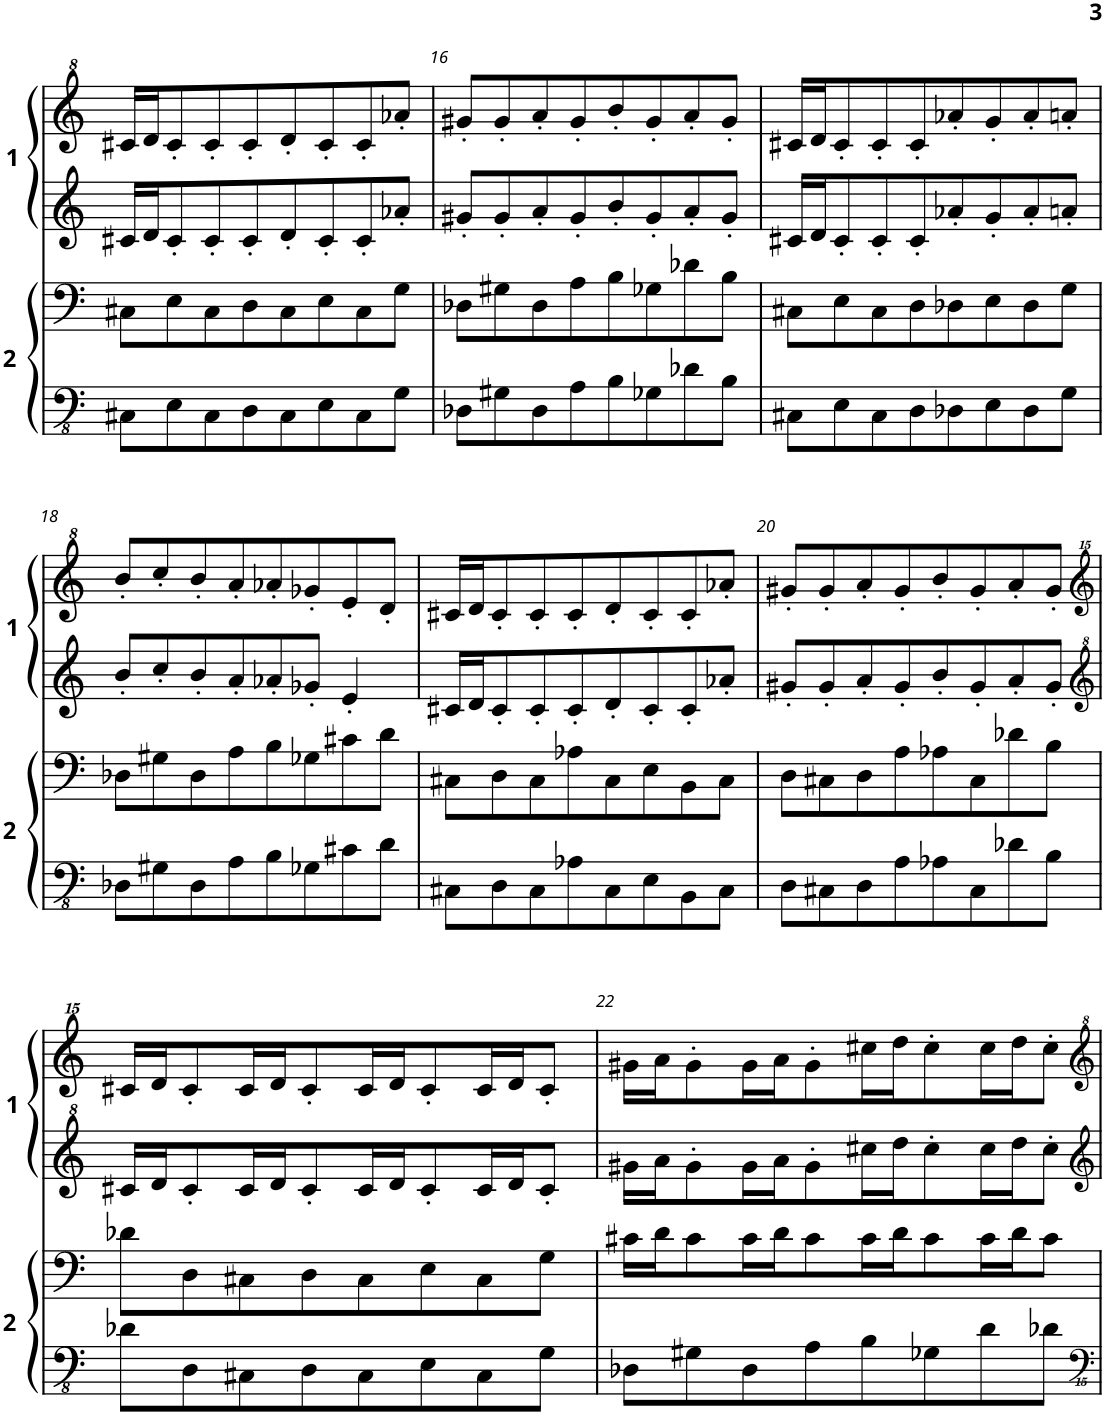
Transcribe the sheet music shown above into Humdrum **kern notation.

**kern	**kern	**kern	**kern
*part2	*part2	*part1	*part1
*staff4	*staff3	*staff2	*staff1
*I"Player 2	*	*I"Player 1	*
!!LO:PB:g=z
*clefFv4	*clefF4	*clefG2	*clefG^2
*k[]	*k[]	*k[]	*k[]
*M8/8	*M8/8	*M8/8	*M8/8
=15	=15	=15	=15
8CC#X\L	8C#X\L	16c#X/LL	16cc#X/LL
.	.	16d/J	16dd/J
8EE\	8E\	8c#'/	8cc#'/
8CC#\	8C#\	8c#'/	8cc#'/
8DD\	8D\	8c#'/	8cc#'/
8CC#\	8C#\	8d'/	8dd'/
8EE\	8E\	8c#'/	8cc#'/
8CC#\	8C#\	8c#'/	8cc#'/
8GG\J	8G\J	8a-X'/J	8aa-X'/J
=16	=16	=16	=16
8DD-X\L	8D-X\L	8g#X'/L	8gg#X'/L
8GG#X\	8G#X\	8g#'/	8gg#'/
8DD-\	8D-\	8a'/	8aa'/
8AA\	8A\	8g#'/	8gg#'/
8BB\	8B\	8b'/	8bb'/
8GG-X\	8G-X\	8g#'/	8gg#'/
8D-X\	8d-X\	8a'/	8aa'/
8BB\J	8B\J	8g#'/J	8gg#'/J
=17	=17	=17	=17
8CC#X\L	8C#X\L	16c#X/LL	16cc#X/LL
.	.	16d/J	16dd/J
8EE\	8E\	8c#'/	8cc#'/
8CC#\	8C#\	8c#'/	8cc#'/
8DD\	8D\	8c#'/	8cc#'/
8DD-X\	8D-X\	8a-X'/	8aa-X'/
8EE\	8E\	8g'/	8gg'/
8DD-\	8D-\	8a-'/	8aa-'/
8GG\J	8G\J	8an'/J	8aan'/J
!!LO:LB:g=z
=18	=18	=18	=18
8DD-X\L	8D-X\L	8b'/L	8bb'/L
8GG#X\	8G#X\	8cc'/	8ccc'/
8DD-\	8D-\	8b'/	8bb'/
8AA\	8A\	8a'/	8aa'/
8BB\	8B\	8a-X'/	8aa-X'/
8GG-X\	8G-X\	8g-X'/J	8gg-X'/
8C#X\	8c#X\	4e'/	8ee'/
8D\J	8d\J	.	8dd'/J
=19	=19	=19	=19
8CC#X\L	8C#X\L	16c#X/LL	16cc#X/LL
.	.	16d/J	16dd/J
8DD\	8D\	8c#'/	8cc#'/
8CC#\	8C#\	8c#'/	8cc#'/
8AA-X\	8A-X\	8c#'/	8cc#'/
8CC#\	8C#\	8d'/	8dd'/
8EE\	8E\	8c#'/	8cc#'/
8BBB\	8BB\	8c#'/	8cc#'/
8CC#\J	8C#\J	8a-X'/J	8aa-X'/J
=20	=20	=20	=20
8DD\L	8D\L	8g#X'/L	8gg#X'/L
8CC#X\	8C#X\	8g#'/	8gg#'/
8DD\	8D\	8a'/	8aa'/
8AA\	8A\	8g#'/	8gg#'/
8AA-X\	8A-X\	8b'/	8bb'/
8CC#\	8C#\	8g#'/	8gg#'/
8D-X\	8d-X\	8a'/	8aa'/
8BB\J	8B\J	8g#'/J	8gg#'/J
!!LO:LB:g=z
=21	=21	=21	=21
*	*	*clefG^2	*clefG^^2
8D-X\L	8d-X\L	16cc#X/LL	16ccc#X/LL
.	.	16dd/J	16ddd/J
8DD\	8D\	8cc#'/	8ccc#'/
8CC#X\	8C#X\	16cc#/L	16ccc#/L
.	.	16dd/J	16ddd/J
8DD\	8D\	8cc#'/	8ccc#'/
8CC#\	8C#\	16cc#/L	16ccc#/L
.	.	16dd/J	16ddd/J
8EE\	8E\	8cc#'/	8ccc#'/
8CC#\	8C#\	16cc#/L	16ccc#/L
.	.	16dd/J	16ddd/J
8GG\J	8G\J	8cc#'/J	8ccc#'/J
=22	=22	=22	=22
8DD-X\L	16c#X\LL	16gg#X\LL	16ggg#X\LL
.	16d\J	16aa\J	16aaa\J
8GG#X\	8c#\	8gg#'\	8ggg#'\
8DD-\	16c#\L	16gg#\L	16ggg#\L
.	16d\J	16aa\J	16aaa\J
8AA\	8c#\	8gg#'\	8ggg#'\
8BB\	16c#\L	16ccc#X\L	16cccc#X\L
.	16d\J	16ddd\J	16dddd\J
8GG-X\	8c#\	8ccc#'\	8cccc#'\
8D\	16c#\L	16ccc#\L	16cccc#\L
.	16d\J	16ddd\J	16dddd\J
8D-X\J	8c#\J	8ccc#'\J	8cccc#'\J
=	=	=	=
*-	*-	*-	*-
